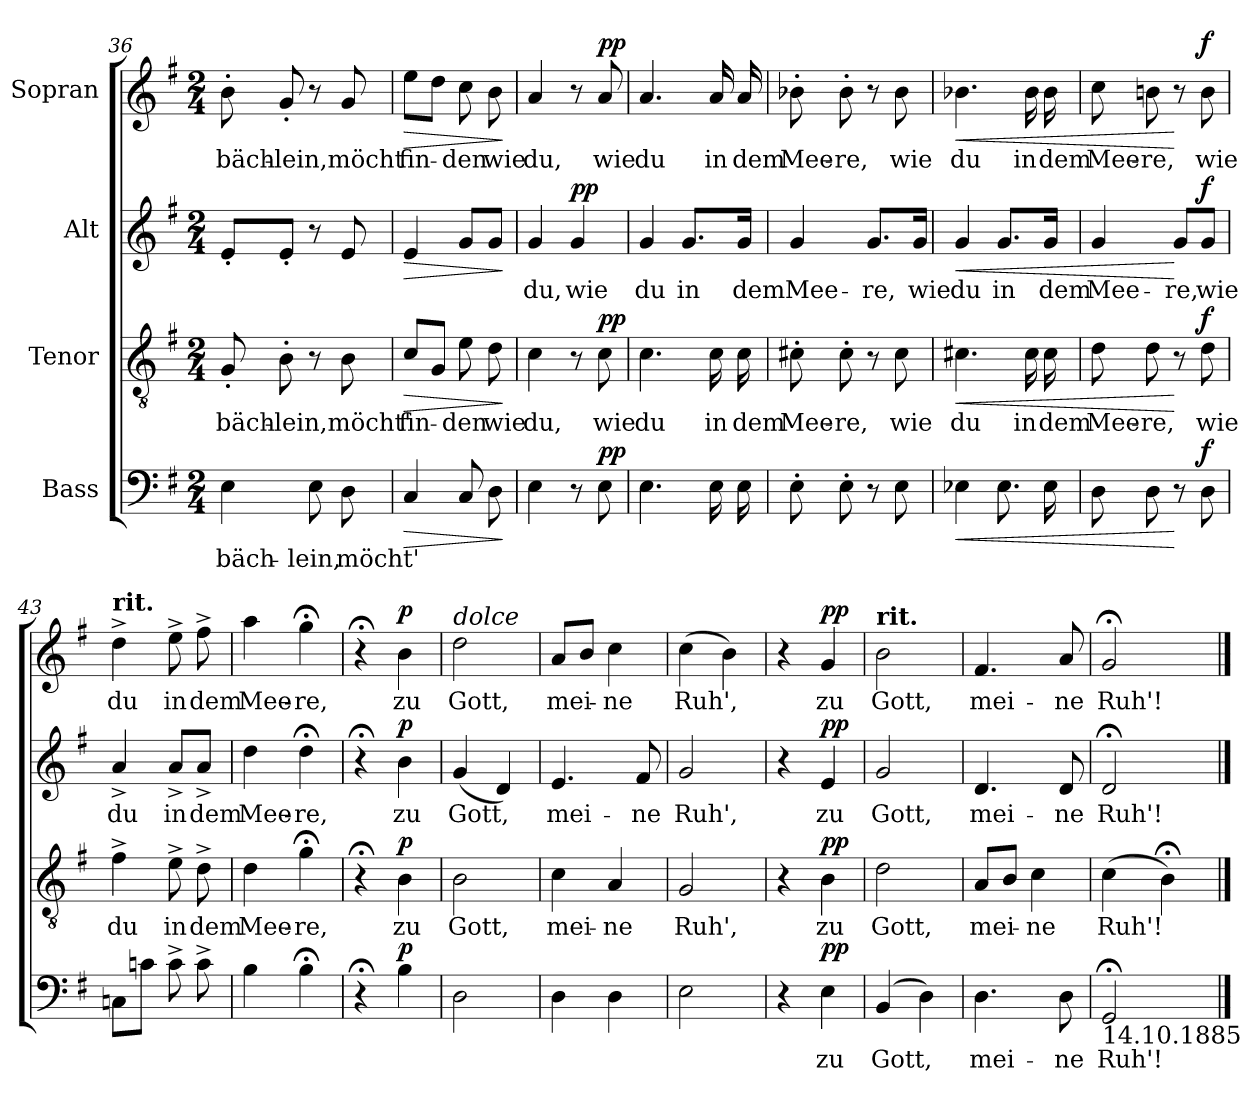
**kern	**text	**dynam	**kern	**text	**dynam	**kern	**text	**dynam	**kern	**text	**dynam
*part4	*part4	*part4	*part3	*part3	*part3	*part2	*part2	*part2	*part1	*part1	*part1
*staff4	*staff4	*staff4	*staff3	*staff3	*staff3	*staff2	*staff2	*staff2	*staff1	*staff1	*staff1
*I"Bass	*	*	*I"Tenor	*	*	*I"Alt	*	*	*I"Sopran	*	*
*clefF4	*	*	*clefGv2	*	*	*clefG2	*	*	*clefG2	*	*
*k[f#]	*	*	*k[f#]	*	*	*k[f#]	*	*	*k[f#]	*	*
*M2/4	*	*	*M2/4	*	*	*M2/4	*	*	*M2/4	*	*
=36	=36	=36	=36	=36	=36	=36	=36	=36	=36	=36	=36
4E\	bäch-	.	8G'/	-bäch-	.	8e'/L	.	.	8b'\	-bäch-	.
.	.	.	8B'\	-lein,	.	8e'/J	.	.	8g'/	-lein,	.
8E\	-lein,	.	8r	.	.	8r	.	.	8r	.	.
8D\	möcht'	.	8B\	möcht'	.	8e/	.	.	8g/	möcht	.
=37	=37	=37	=37	=37	=37	=37	=37	=37	=37	=37	=37
!	!	!LO:HP:b	!	!	!LO:HP:b	!	!	!LO:HP:b	!	!	!LO:HP:b
4C/	.	>	8c/L	fin-	>	4e/	.	>	8ee\L	fin-	>
.	.	.	8G/J	.	.	.	.	.	8dd\J	.	.
8C/	.	.	8e\	-den	.	8g/L	.	.	8cc\	-den	.
8D\	.	.	8d\	wie	.	8g/J	.	.	8b\	wie	.
.	.	]	.	.	]	.	.	]	.	.	]
!!LO:LB:g=z
=38	=38	=38	=38	=38	=38	=38	=38	=38	=38	=38	=38
4E\	.	.	4c\	du,	.	4g/	du,	.	4a/	du,	.
!	!	!	!	!	!	!	!	!LO:DY:a	!	!	!
8r	.	.	8r	.	.	4g/	wie	pp	8r	.	.
!	!	!LO:DY:a	!	!	!LO:DY:a	!	!	!	!	!	!LO:DY:a
8E\	.	pp	8c\	wie	pp	.	.	.	8a/	wie	pp
=39	=39	=39	=39	=39	=39	=39	=39	=39	=39	=39	=39
4.E\	.	.	4.c\	du	.	4g/	du	.	4.a/	du	.
.	.	.	.	.	.	8.g/L	in	.	.	.	.
16E\	.	.	16c\	in	.	.	.	.	16a/	in	.
16E\	.	.	16c\	dem	.	16g/Jk	dem	.	16a/	dem	.
=40	=40	=40	=40	=40	=40	=40	=40	=40	=40	=40	=40
8E'\	.	.	8c#X'\	Mee-	.	4g/	Mee-	.	8b-X'\	Mee-	.
8E'\	.	.	8c#'\	-re,	.	.	.	.	8b-'\	-re,	.
8r	.	.	8r	.	.	8.g/L	-re,	.	8r	.	.
8E\	.	.	8c#\	wie	.	.	.	.	8b-\	wie	.
.	.	.	.	.	.	16g/Jk	wie	.	.	.	.
=41	=41	=41	=41	=41	=41	=41	=41	=41	=41	=41	=41
!	!	!LO:HP:b	!	!	!LO:HP:b	!	!	!LO:HP:b	!	!	!LO:HP:b
4E-X\	.	<	4.c#X\	du	<	4g/	du	<	4.b-X\	du	<
8.E-\	.	.	.	.	.	8.g/L	in	.	.	.	.
.	.	.	16c#\	in	.	.	.	.	16b-\	in	.
16E-\	.	.	16c#\	dem	.	16g/Jk	dem	.	16b-\	dem	.
=42	=42	=42	=42	=42	=42	=42	=42	=42	=42	=42	=42
8D\	.	.	8d\	Mee-	.	4g/	Mee-	.	8cc\	Mee-	.
8D\	.	.	8d\	-re,	.	.	.	.	8bn\	-re,	.
8r	.	[	8r	.	[	8g/L	-re,	[	8r	.	[
!	!	!LO:DY:a	!	!	!LO:DY:a	!	!	!LO:DY:a	!	!	!LO:DY:a
8D\	.	f	8d\	wie	f	8g/J	wie	f	8b\	wie	f
!!LO:LB:g=z
=43	=43	=43	=43	=43	=43	=43	=43	=43	=43	=43	=43
!	!	!	!	!	!	!	!	!	!LO:TX:a:B:t=rit.	!	!
8Cn\L	.	.	4f#^\	du	.	4a^/	du	.	4dd^\	du	.
8cn\J	.	.	.	.	.	.	.	.	.	.	.
8c^\	.	.	8e^\	in	.	8a^/L	in	.	8ee^\	in	.
8c^\	.	.	8d^\	dem	.	8a^/J	dem	.	8ff#^\	dem	.
=44	=44	=44	=44	=44	=44	=44	=44	=44	=44	=44	=44
4B\	.	.	4d\	Mee-	.	4dd\	Mee-	.	4aa\	Mee-	.
4B;<\	.	.	4g;<\	-re,	.	4dd;<\	-re,	.	4gg;<\	re,	.
=45	=45	=45	=45	=45	=45	=45	=45	=45	=45	=45	=45
4r;<	.	.	4r;<	.	.	4r;<	.	.	4r;<	.	.
!	!	!LO:DY:a	!	!	!LO:DY:a	!	!	!LO:DY:a	!	!	!LO:DY:a
4B\	.	p	4B\	zu	p	4b\	zu	p	4b\	zu	p
=46	=46	=46	=46	=46	=46	=46	=46	=46	=46	=46	=46
!	!	!	!	!	!	!	!	!	!LO:TX:a:i:t=dolce	!	!
2D\	.	.	2B\	Gott,	.	(4g/	Gott,	.	2dd\	Gott,	.
.	.	.	.	.	.	4d/)	.	.	.	.	.
=47	=47	=47	=47	=47	=47	=47	=47	=47	=47	=47	=47
4D\	.	.	4c\	mei-	.	4.e/	mei-	.	8a/L	mei-	.
.	.	.	.	.	.	.	.	.	8b/J	.	.
4D\	.	.	4A/	-ne	.	.	.	.	4cc\	-ne	.
.	.	.	.	.	.	8f#/	-ne	.	.	.	.
=48	=48	=48	=48	=48	=48	=48	=48	=48	=48	=48	=48
2E\	.	.	2G/	Ruh',	.	2g/	Ruh',	.	(4cc\	Ruh',	.
.	.	.	.	.	.	.	.	.	4b\)	.	.
=49	=49	=49	=49	=49	=49	=49	=49	=49	=49	=49	=49
4r	.	.	4r	.	.	4r	.	.	4r	.	.
!	!	!LO:DY:a	!	!	!LO:DY:a	!	!	!LO:DY:a	!	!	!LO:DY:a
4E\	zu	pp	4B\	zu	pp	4e/	zu	pp	4g/	zu	pp
=50	=50	=50	=50	=50	=50	=50	=50	=50	=50	=50	=50
!	!	!	!	!	!	!	!	!	!LO:TX:a:B:t=rit.	!	!
(4BB/	Gott,	.	2d\	Gott,	.	2g/	Gott,	.	2b\	Gott,	.
4D\)	.	.	.	.	.	.	.	.	.	.	.
=51	=51	=51	=51	=51	=51	=51	=51	=51	=51	=51	=51
4.D\	mei-	.	8A/L	mei-	.	4.d/	mei-	.	4.f#/	mei-	.
.	.	.	8B/J	.	.	.	.	.	.	.	.
.	.	.	4c\	-ne	.	.	.	.	.	.	.
8D\	-ne	.	.	.	.	8d/	-ne	.	8a/	-ne	.
=52	=52	=52	=52	=52	=52	=52	=52	=52	=52	=52	=52
!LO:TX:b:t=14.10.1885	!	!	!	!	!	!	!	!	!	!	!
2GG;</	Ruh'!	.	(4c\	Ruh'!	.	2d;</	Ruh'!	.	2g;</	Ruh'!	.
.	.	.	4B;<\)	.	.	.	.	.	.	.	.
==	==	==	==	==	==	==	==	==	==	==	==
*-	*-	*-	*-	*-	*-	*-	*-	*-	*-	*-	*-
